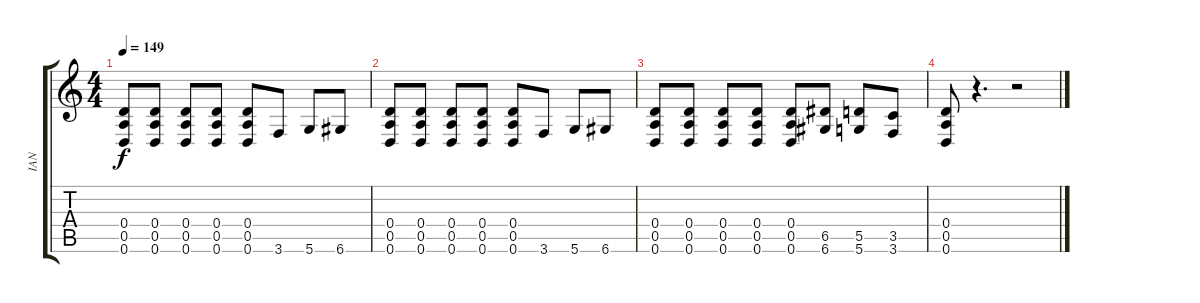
\track ("IAN" "IAN") {instrument distortionguitar}
\staff {score tabs}
\tuning (E4 B3 G3 D3 A2 D2) {hide}
\ts (4 4)
\tempo 149
\clef g2
\ks c
(0.4 0.5 0.6).8{dy f} (0.4 0.5 0.6).8 (0.4 0.5 0.6).8 (0.4 0.5 0.6).8 (0.4 0.5 0.6).8 3.6.8 5.6.8 6.6.8 |
(0.4 0.5 0.6).8 (0.4 0.5 0.6).8 (0.4 0.5 0.6).8 (0.4 0.5 0.6).8 (0.4 0.5 0.6).8 3.6.8 5.6.8 6.6.8 |
(0.4 0.5 0.6).8 (0.4 0.5 0.6).8 (0.4 0.5 0.6).8 (0.4 0.5 0.6).8 (0.4 0.5 0.6).8 (6.5 6.6).8 (5.5 5.6).8 (3.5 3.6).8 |
(0.4 0.5 0.6).8 r.4{d} r.2
